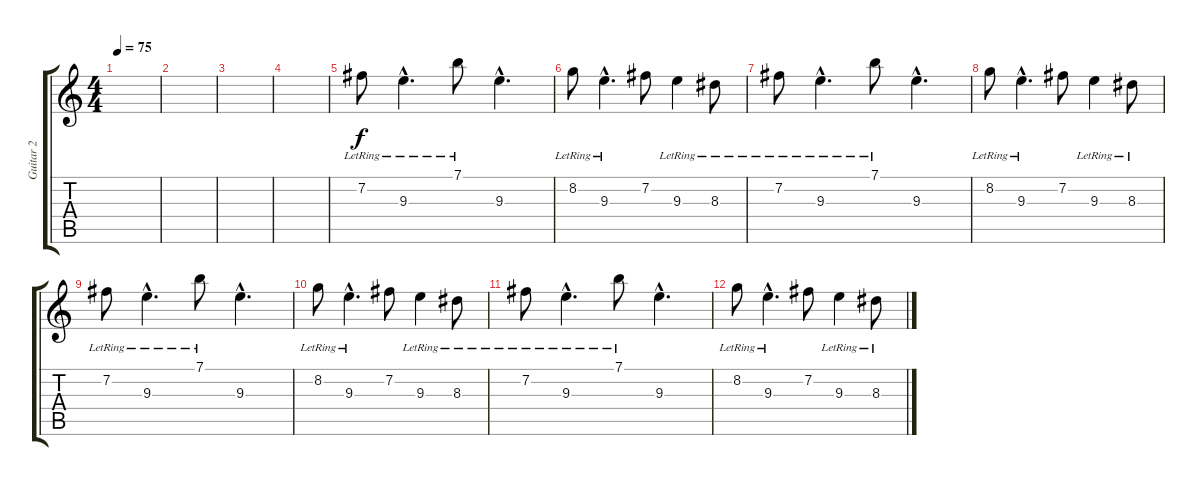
\track ("Guitar 2" "Guitar 2") {instrument electricguitarclean}
\staff {score tabs}
\tuning (E4 B3 G3 D3 A2 E2) {hide}
\ts (4 4)
\tempo 75
\clef g2
\ks c
|
|
|
|
7.2{lr}.8{volume 10} 9.3{hac lr}.4{d} 7.1{lr}.8 9.3{hac}.4{d} |
8.2{lr}.8 9.3{hac lr}.4{d} 7.2.8 9.3{lr}.4 8.3{lr}.8 |
7.2{lr}.8 9.3{hac lr}.4{d} 7.1{lr}.8 9.3{hac}.4{d} |
8.2{lr}.8 9.3{hac lr}.4{d} 7.2.8 9.3{lr}.4 8.3{lr}.8 |
7.2{lr}.8 9.3{hac lr}.4{d} 7.1{lr}.8 9.3{hac}.4{d} |
8.2{lr}.8 9.3{hac lr}.4{d} 7.2.8 9.3{lr}.4 8.3{lr}.8 |
7.2{lr}.8 9.3{hac lr}.4{d} 7.1{lr}.8 9.3{hac}.4{d} |
8.2{lr}.8 9.3{hac lr}.4{d} 7.2.8 9.3{lr}.4 8.3{lr}.8
